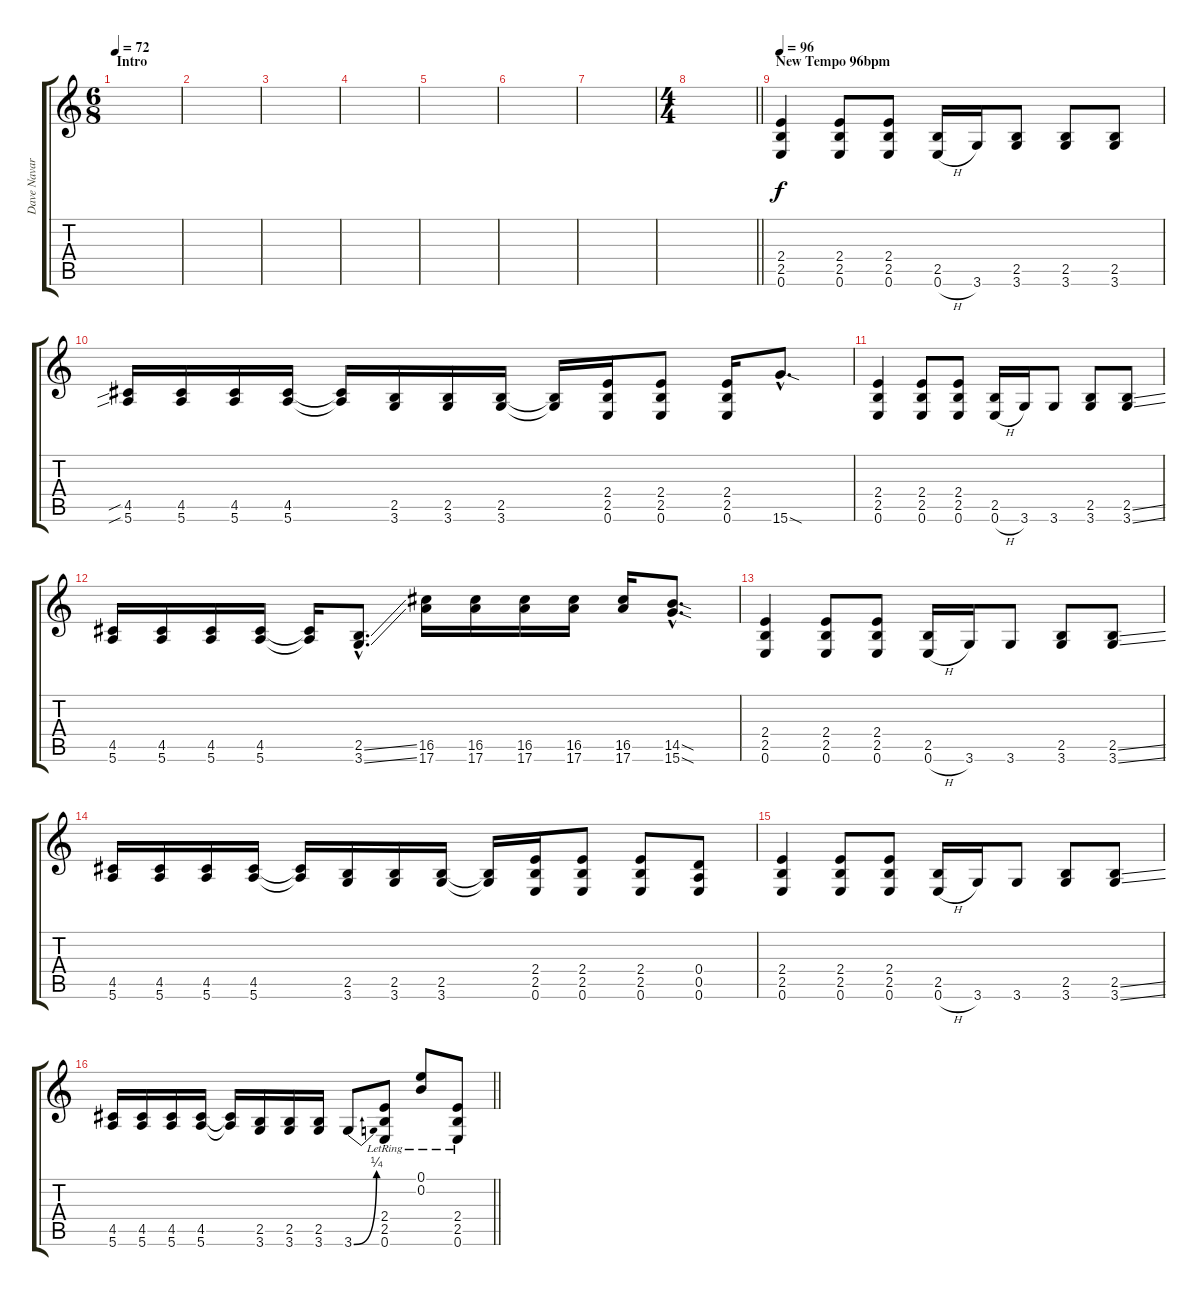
\track ("Dave Navarro Guitar 3" "Dave Navar") {instrument distortionguitar}
\staff {score tabs}
\tuning (E4 B3 G3 D3 A2 E2) {hide}
\ts (6 8)
\section ("" "Intro")
\tempo 72
\clef g2
\ks c
|
|
|
|
|
|
|
\ts (4 4)
\barLineRight lightlight
|
\section ("" "New Tempo 96bpm")
\tempo 96
(2.4 2.5 0.6).4 (2.4 2.5 0.6).8 (2.4 2.5 0.6).8 (2.5 0.6{h}).16 3.6.16 (2.5 3.6).8 (2.5 3.6).8 (2.5 3.6).8 |
(4.5{sib} 5.6{sib}).16 (4.5 5.6).16 (4.5 5.6).16 (4.5 5.6).16 (4.5{t} 5.6{t}).16 (2.5 3.6).16 (2.5 3.6).16 (2.5 3.6).16 (2.5{t} 3.6{t}).16 (2.4 2.5 0.6).16 (2.4 2.5 0.6).8 (2.4 2.5 0.6).16 15.6{sod hac}.8{d} |
(2.4 2.5 0.6).4 (2.4 2.5 0.6).8 (2.4 2.5 0.6).8 (2.5 0.6{h}).16 3.6.16 3.6.8 (2.5 3.6).8 (2.5{ss} 3.6{ss}).8 |
(4.5 5.6).16 (4.5 5.6).16 (4.5 5.6).16 (4.5 5.6).16 (4.5{t} 5.6{t}).16 (2.5{ss hac} 3.6{ss hac}).8{d} (16.5 17.6).16 (16.5 17.6).16 (16.5 17.6).16 (16.5 17.6).16 (16.5 17.6).16 (14.5{sod hac} 15.6{sod hac}).8{d} |
(2.4 2.5 0.6).4 (2.4 2.5 0.6).8 (2.4 2.5 0.6).8 (2.5 0.6{h}).16 3.6.16 3.6.8 (2.5 3.6).8 (2.5{ss} 3.6{ss}).8 |
(4.5 5.6).16 (4.5 5.6).16 (4.5 5.6).16 (4.5 5.6).16 (4.5{t} 5.6{t}).16 (2.5 3.6).16 (2.5 3.6).16 (2.5 3.6).16 (2.5{t} 3.6{t}).16 (2.4 2.5 0.6).16 (2.4 2.5 0.6).8 (2.4 2.5 0.6).8 (0.4 0.5 0.6).8 |
(2.4 2.5 0.6).4 (2.4 2.5 0.6).8 (2.4 2.5 0.6).8 (2.5 0.6{h}).16 3.6.16 3.6.8 (2.5 3.6).8 (2.5{ss} 3.6{ss}).8 |
\barLineRight lightlight
(4.5 5.6).16 (4.5 5.6).16 (4.5 5.6).16 (4.5 5.6).16 (4.5{t} 5.6{t}).16 (2.5 3.6).16 (2.5 3.6).16 (2.5 3.6).16 3.6{be (bend 0 0 60 1)}.8 (2.4{lr} 2.5{lr} 0.6{lr}).8 (0.1{lr} 0.2{lr}).8 (2.4{lr} 2.5{lr} 0.6{lr}).8
